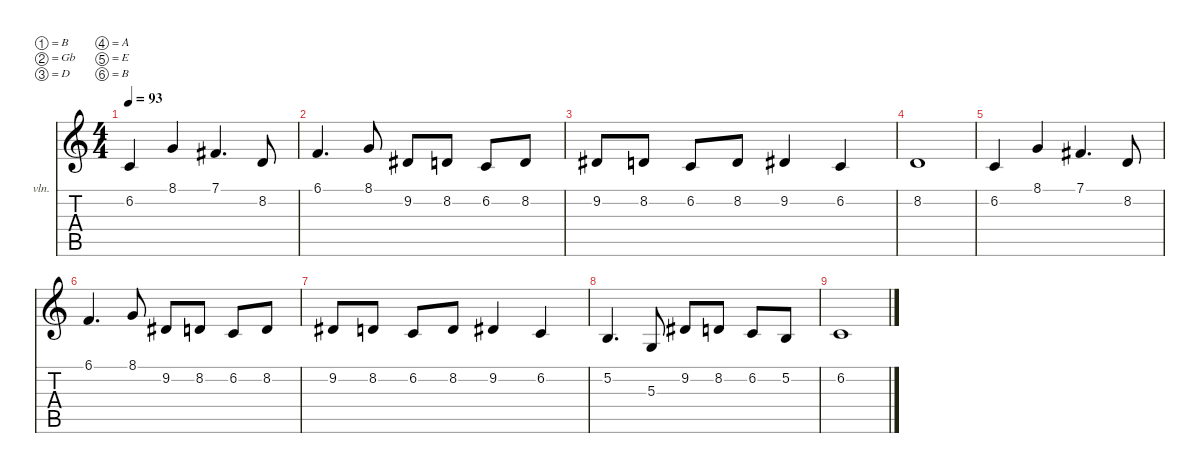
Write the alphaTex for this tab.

\defaultSystemsLayout 4
\hideDynamics
\bracketExtendMode nobrackets
\firstSystemTrackNameOrientation horizontal
\otherSystemsTrackNameOrientation horizontal
\track ("Vocals" "vln.") {solo instrument synthstrings1}
\staff {score tabs}
\tuning (B3 Gb3 D3 A2 E2 B1)
\ts (4 4)
\scale
1.09524
\tempo 93
\accidentals auto
\clef g2
\ottava regular
\simile none
\ks c
6.2.4{dy f beam Up} 8.1.4{beam Up} 7.1{acc #}.4{d beam Up} 8.2.8{beam Up} |
\scale
0.968253 6.1.4{d beam Up} 8.1.8{beam Up} 9.2{acc #}.8{beam Up} 8.2.8{beam Up} 6.2.8{beam Up} 8.2.8{beam Up} |
\scale
0.968253 9.2{acc #}.8{beam Up} 8.2.8{beam Up} 6.2.8{beam Up} 8.2.8{beam Up} 9.2{acc #}.4{beam Up} 6.2.4{beam Up} |
\scale
0.968253 8.2.1{beam Up} |
\scale
1.09524 6.2.4{beam Up} 8.1.4{beam Up} 7.1{acc #}.4{d beam Up} 8.2.8{beam Up} |
\scale
0.968253 6.1.4{d beam Up} 8.1.8{beam Up} 9.2{acc #}.8{beam Up} 8.2.8{beam Up} 6.2.8{beam Up} 8.2.8{beam Up} |
\scale
0.968253 9.2{acc #}.8{beam Up} 8.2.8{beam Up} 6.2.8{beam Up} 8.2.8{beam Up} 9.2{acc #}.4{beam Up} 6.2.4{beam Up} |
\scale
0.968253 5.2.4{d beam Up} 5.3.8{beam Up} 9.2{acc #}.8{beam Up} 8.2.8{beam Up} 6.2.8{beam Up} 5.2.8{beam Up} |
6.2.1{beam Up}
